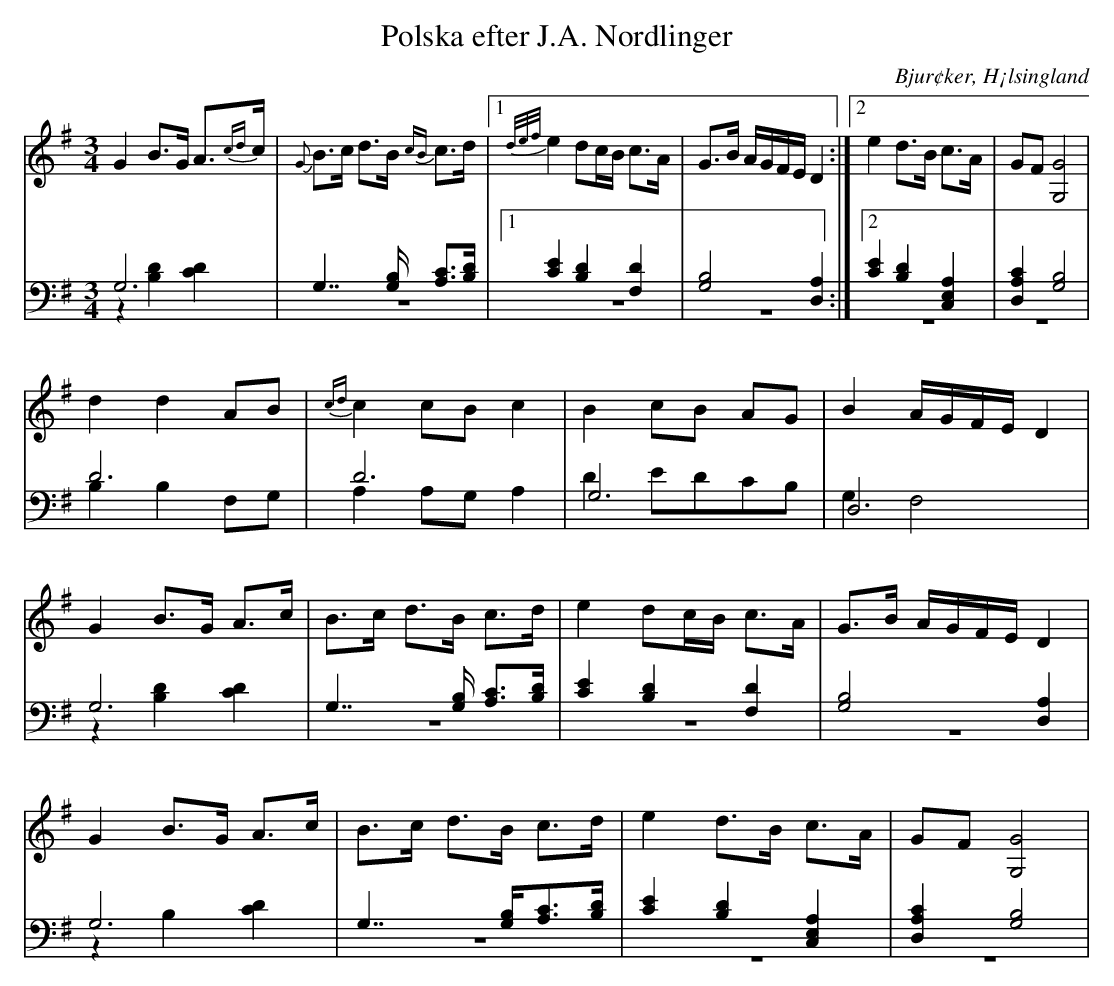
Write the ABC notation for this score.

X:1
T: Polska efter J.A. Nordlinger
O: Bjur¢ker, H¡lsingland
M: 3/4
L: 1/8
K: G
V:1
V:2
V:3 merge
V:1
G2 B>G A>{cd2/3}c|{G}B>c d>B {cB}c>d |1 {d/e/f/}e2 dc/B/ c>A| G>B A/G/F/E/ D2:|2 e2 d>B c>A|GF [G4G,4]  |
 d2 d2 AB|{cd}c2 cB c2|B2 cB AG|B2 A/G/F/E/ D2 |
G2 B>G A>c|B>c d>B c>d |e2 dc/B/ c>A|G>B A/G/F/E/ D2 |
G2 B>G A>c |B>c d>B c>d|e2 d>B c>A|GF [G,4G4] |
V:2 clef=bass
 G,6|G,7/2 [G,/B,/] [A,C]>[B,D]|1 [C2E2] [B,2D2] [F,2D2]| [G,4B,4] [D,2A,2]:|2 [C2E2] [B,2D2] [C,2E,2A,2]| [D,2A,2C2] [G,4B,4]|
D6 |D6 |G,6|D,6 |
G,6 | G,7/2 [G,/B,/] [A,C]>[B,D]| [C2E2] [B,2D2] [F,2D2]| [G,4B,4] [D,2A,2]|
G,6 |G,7/2 [G,/B,/][A,C]>[B,D]|[C2E2] [B,2D2] [C,2E,2A,2]|[D,2A,2C2] [G,4B,4] |
V:3 clef=bass
z2 [B,2D2] [C2D2]| z6|1 z6| z6:|2 z6|  z6|
B,2 B,2 F,G, |A,2 A,G, A,2 |D2 EDCB,|G,2 F,4 |
z2 [B,2D2] [C2D2]| z6 |z6 |z6|
z2 B,2 [C2D2] |z6|z6|z6|
